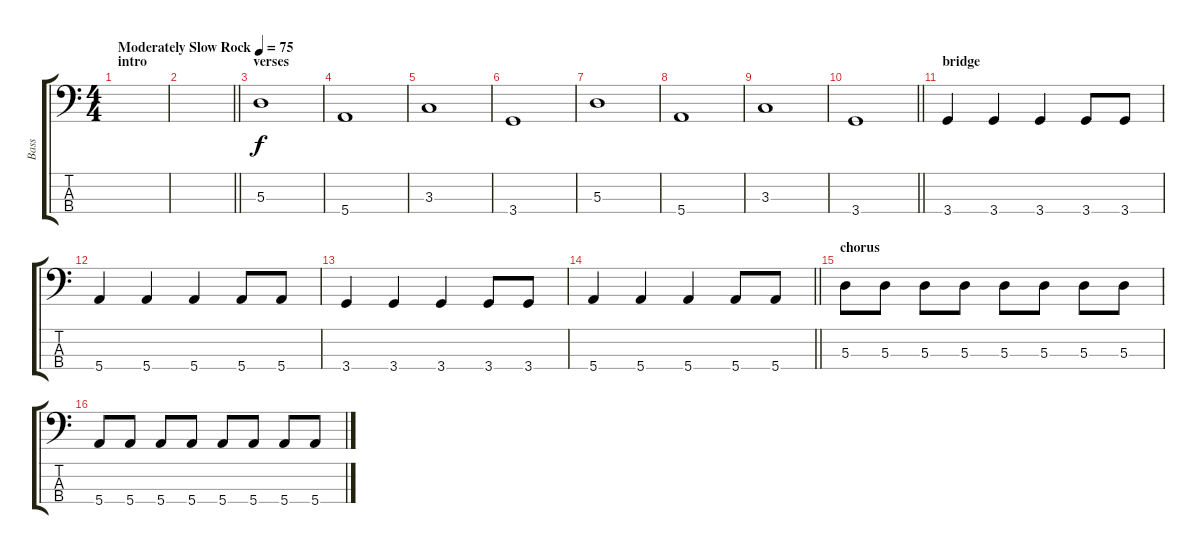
\track ("Bass" "Bass") {instrument electricbassfinger}
\staff {score tabs}
\tuning (G2 D2 A1 E1) {hide}
\ts (4 4)
\section ("" "intro")
\tempo (75 "Moderately Slow Rock")
\clef f4
\ks c
|
\barLineRight lightlight
|
\section ("" "verses")
5.3.1 |
5.4.1 |
3.3.1 |
3.4.1 |
5.3.1 |
5.4.1 |
3.3.1 |
\barLineRight lightlight
3.4.1 |
\section ("" "bridge")
3.4.4 3.4.4 3.4.4 3.4.8 3.4.8 |
5.4.4 5.4.4 5.4.4 5.4.8 5.4.8 |
3.4.4 3.4.4 3.4.4 3.4.8 3.4.8 |
\barLineRight lightlight
5.4.4 5.4.4 5.4.4 5.4.8 5.4.8 |
\section ("" "chorus")
5.3.8 5.3.8 5.3.8 5.3.8 5.3.8 5.3.8 5.3.8 5.3.8 |
5.4.8 5.4.8 5.4.8 5.4.8 5.4.8 5.4.8 5.4.8 5.4.8
